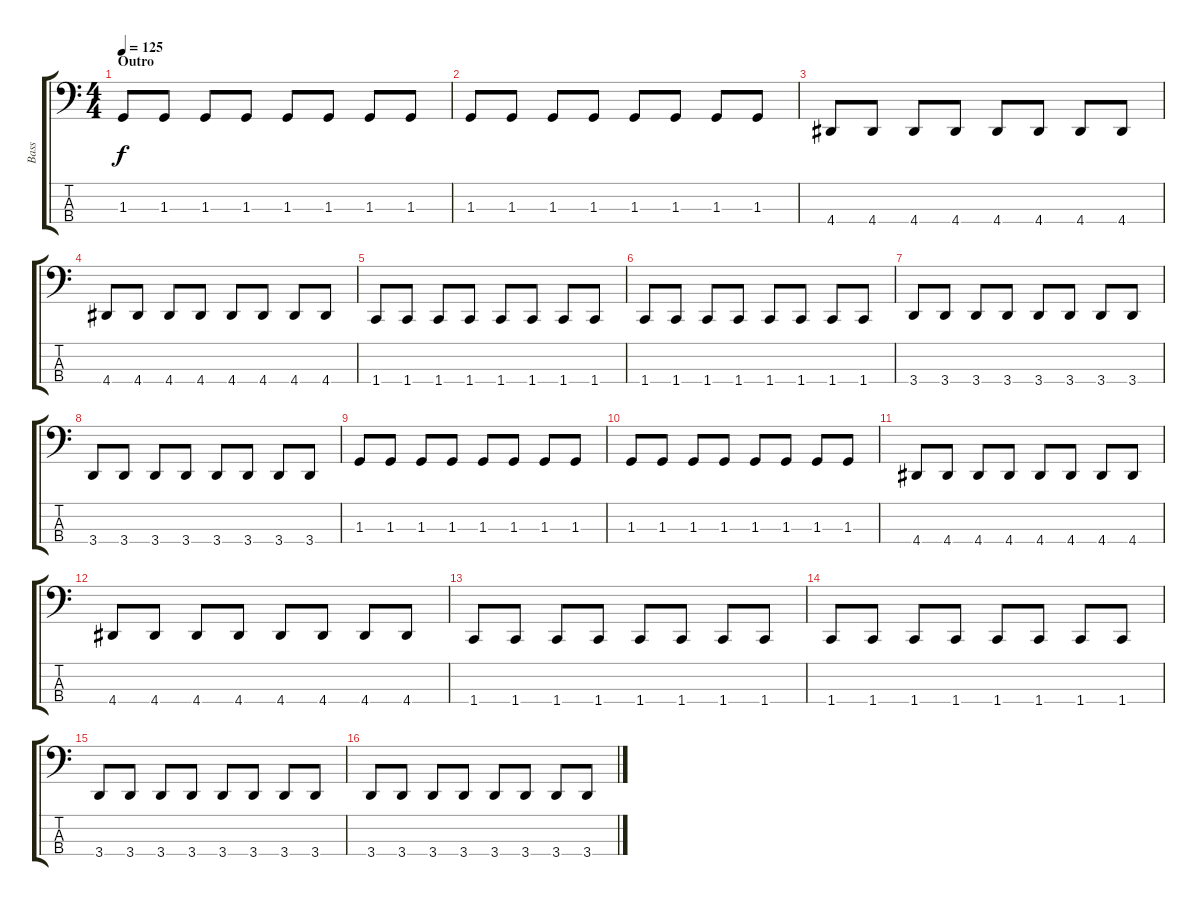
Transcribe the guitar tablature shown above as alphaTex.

\track ("Bass" "Bass") {instrument electricbasspick}
\staff {score tabs}
\tuning (E2 B1 Gb1 B0) {hide}
\ts (4 4)
\section ("" "Outro")
\tempo 125
\clef f4
\ks c
1.3.8{dy f volume 9} 1.3.8 1.3.8 1.3.8 1.3.8 1.3.8 1.3.8 1.3.8 |
1.3.8 1.3.8 1.3.8 1.3.8 1.3.8 1.3.8 1.3.8 1.3.8 |
4.4.8 4.4.8 4.4.8 4.4.8 4.4.8 4.4.8 4.4.8 4.4.8 |
4.4.8 4.4.8 4.4.8 4.4.8 4.4.8 4.4.8 4.4.8 4.4.8 |
1.4.8{volume 8} 1.4.8 1.4.8 1.4.8 1.4.8 1.4.8 1.4.8 1.4.8 |
1.4.8 1.4.8 1.4.8 1.4.8 1.4.8 1.4.8 1.4.8 1.4.8 |
3.4.8{volume 7} 3.4.8 3.4.8 3.4.8 3.4.8 3.4.8 3.4.8 3.4.8 |
3.4.8 3.4.8 3.4.8 3.4.8 3.4.8 3.4.8 3.4.8 3.4.8 |
1.3.8{volume 6} 1.3.8 1.3.8 1.3.8 1.3.8 1.3.8 1.3.8 1.3.8 |
1.3.8 1.3.8 1.3.8 1.3.8 1.3.8 1.3.8 1.3.8 1.3.8 |
4.4.8{volume 5} 4.4.8 4.4.8 4.4.8 4.4.8 4.4.8 4.4.8 4.4.8 |
4.4.8 4.4.8 4.4.8 4.4.8 4.4.8 4.4.8 4.4.8 4.4.8 |
1.4.8{volume 4} 1.4.8 1.4.8 1.4.8 1.4.8 1.4.8 1.4.8 1.4.8 |
1.4.8 1.4.8 1.4.8 1.4.8 1.4.8 1.4.8 1.4.8 1.4.8 |
3.4.8{volume 2} 3.4.8 3.4.8 3.4.8 3.4.8 3.4.8 3.4.8 3.4.8 |
3.4.8 3.4.8 3.4.8 3.4.8 3.4.8 3.4.8 3.4.8 3.4.8
